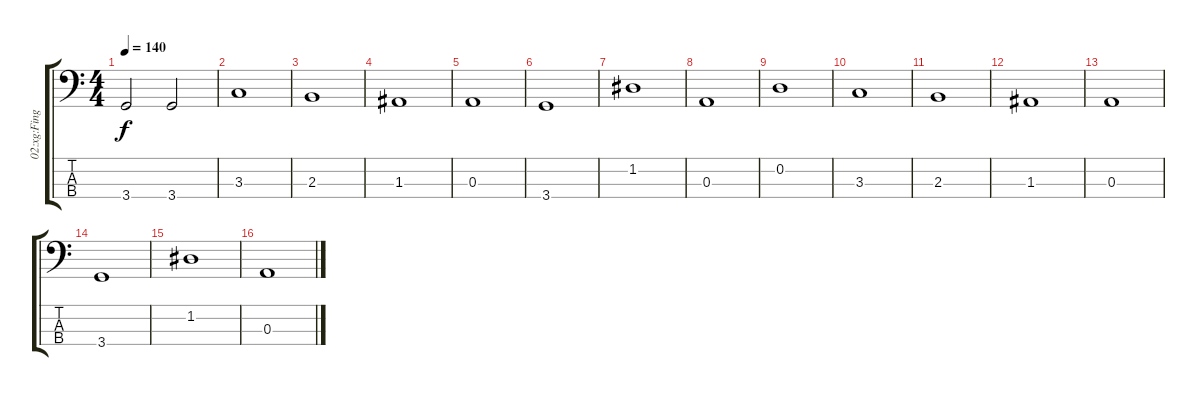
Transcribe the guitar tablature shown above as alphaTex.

\track ("02:xg:Fingered Bass" "02:xg:Fing") {instrument acousticguitarnylon}
\staff {score tabs}
\tuning (G2 D2 A1 E1) {hide}
\ts (4 4)
\tempo 140
\clef f4
\ks c
3.4.2{dy f} 3.4.2 |
3.3.1 |
2.3.1 |
1.3.1 |
0.3.1 |
3.4.1 |
1.2.1 |
0.3.1 |
0.2.1 |
3.3.1 |
2.3.1 |
1.3.1 |
0.3.1 |
3.4.1 |
1.2.1 |
0.3.1
